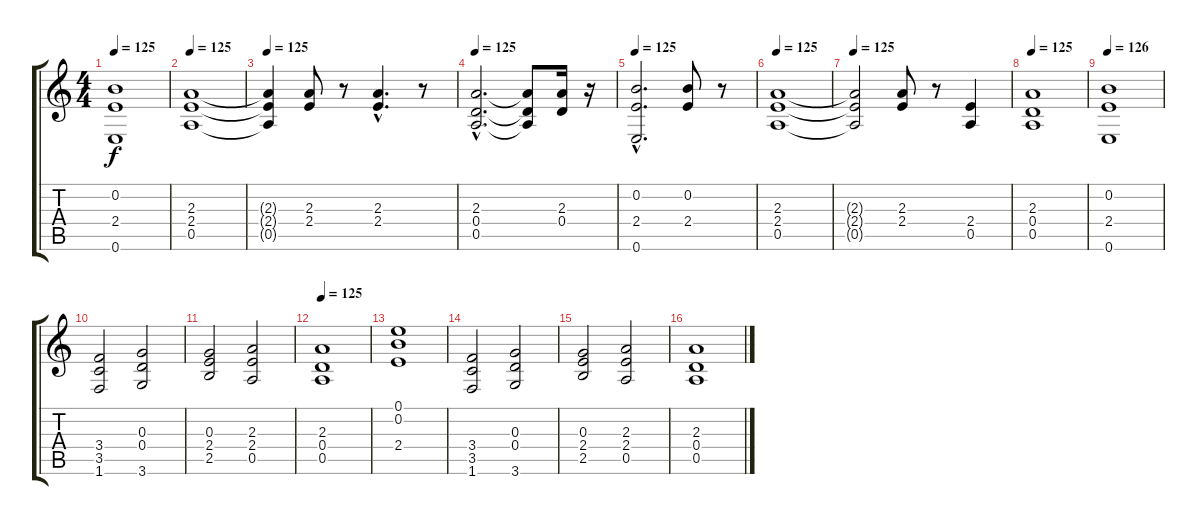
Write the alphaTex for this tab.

\track "" {instrument distortionguitar}
\staff {score tabs}
\tuning (E4 B3 G3 D3 A2 E2) {hide}
\ts (4 4)
\tempo 125
\clef g2
\ks c
(0.2 2.4 0.6).1{dy f} |
\tempo 125
(2.3 2.4 0.5).1 |
\tempo 125
(2.3{t} 2.4{t} 0.5{t}).4 (2.3 2.4).8 r.8 (2.3{hac} 2.4{hac}).4{d} r.8 |
\tempo 125
(2.3{hac} 0.4{hac} 0.5{hac}).2{d} (2.3{t} 0.4{t} 0.5{t}).8 (2.3 0.4).16 r.16 |
\tempo 125
(0.2{hac} 2.4{hac} 0.6).2{d} (0.2 2.4).8 r.8 |
\tempo 125
(2.3 2.4 0.5).1 |
\tempo 125
(2.3{t} 2.4{t} 0.5{t}).2 (2.3 2.4).8 r.8 (2.4 0.5).4 |
\tempo 125
(2.3 0.4 0.5).1 |
\tempo 126
(0.2 2.4 0.6).1 |
(3.4 3.5 1.6).2 (0.3 0.4 3.6).2 |
(0.3 2.4 2.5).2 (2.3 2.4 0.5).2 |
\tempo 125
(2.3 0.4 0.5).1 |
(0.1 0.2 2.4).1 |
(3.4 3.5 1.6).2 (0.3 0.4 3.6).2 |
(0.3 2.4 2.5).2 (2.3 2.4 0.5).2 |
(2.3 0.4 0.5).1
